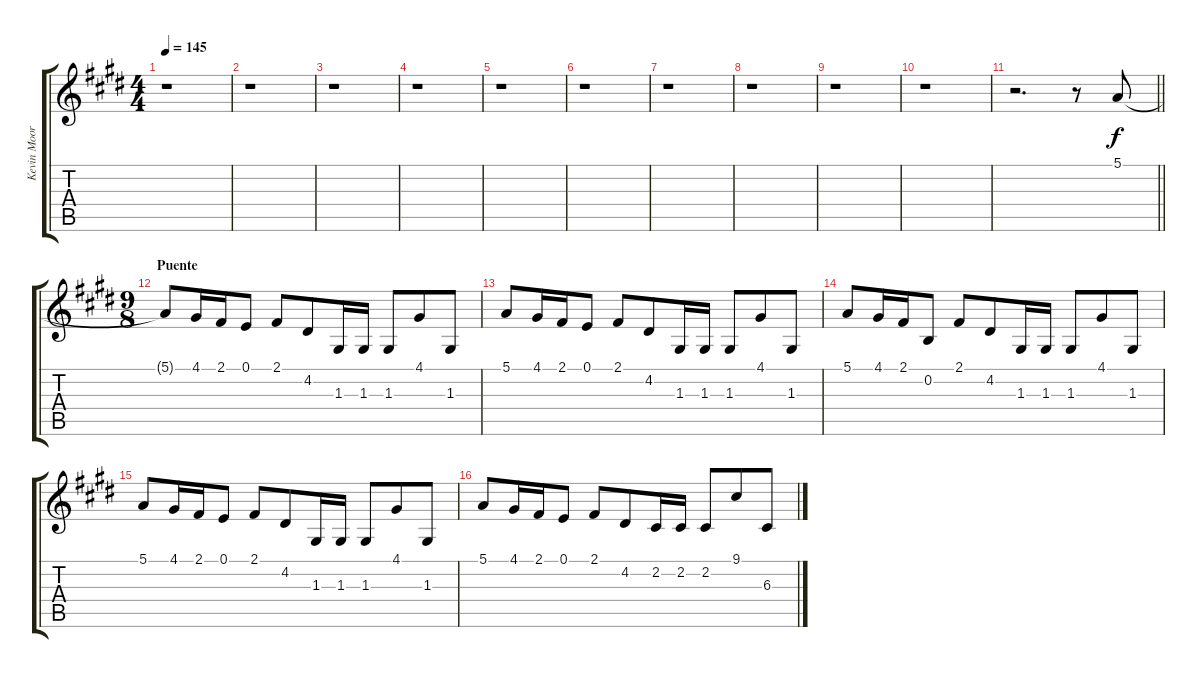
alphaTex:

\track ("Kevin Moore II" "Kevin Moor") {instrument rockorgan}
\staff {score tabs}
\tuning (E4 B3 G3 D3 A2 E2) {hide}
\ts (4 4)
\tempo 145
\clef g2
\ks e
r.1{dy f} |
r.1 |
r.1 |
r.1 |
r.1 |
r.1 |
r.1 |
r.1 |
r.1 |
r.1 |
\barLineRight lightlight
r.2{d} r.8 5.1.8{instrument lead1square} |
\ts (9 8)
\section ("" "Puente")
5.1{t}.8 4.1.16 2.1.16 0.1.8 2.1.8 4.2.8 1.3.16 1.3.16 1.3.8 4.1.8 1.3.8 |
5.1.8 4.1.16 2.1.16 0.1.8 2.1.8 4.2.8 1.3.16 1.3.16 1.3.8 4.1.8 1.3.8 |
5.1.8 4.1.16 2.1.16 0.2.8 2.1.8 4.2.8 1.3.16 1.3.16 1.3.8 4.1.8 1.3.8 |
5.1.8 4.1.16 2.1.16 0.1.8 2.1.8 4.2.8 1.3.16 1.3.16 1.3.8 4.1.8 1.3.8 |
5.1.8 4.1.16 2.1.16 0.1.8 2.1.8 4.2.8 2.2.16 2.2.16 2.2.8 9.1.8 6.3.8
